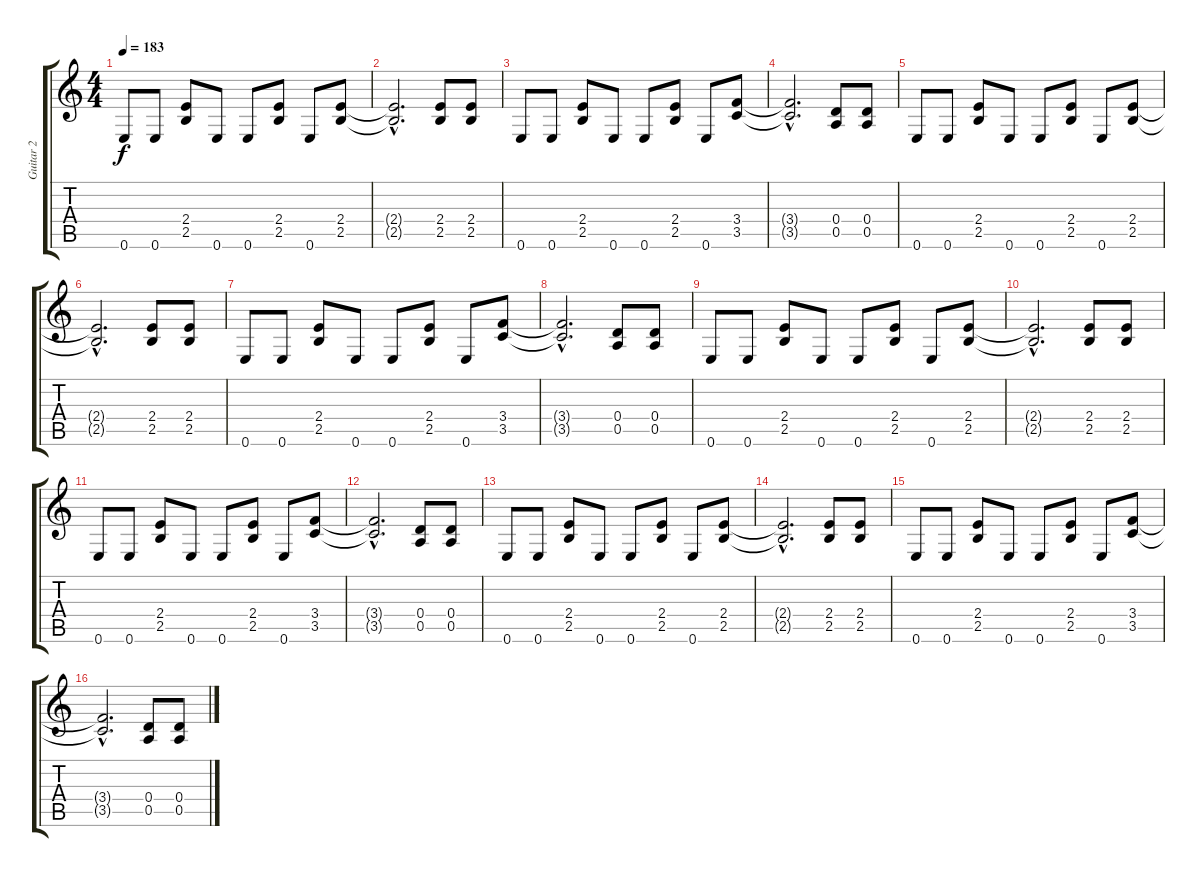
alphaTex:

\track ("Guitar 2" "Guitar 2") {instrument overdrivenguitar}
\staff {score tabs}
\tuning (E4 B3 G3 D3 A2 E2) {hide}
\ts (4 4)
\tempo 183
\clef g2
\ks c
0.6.8{dy f} 0.6.8 (2.4 2.5).8 0.6.8 0.6.8 (2.4 2.5).8 0.6.8 (2.4 2.5).8 |
(2.4{hac t} 2.5{hac t}).2{d} (2.4 2.5).8 (2.4 2.5).8 |
0.6.8 0.6.8 (2.4 2.5).8 0.6.8 0.6.8 (2.4 2.5).8 0.6.8 (3.4 3.5).8 |
(3.4{hac t} 3.5{hac t}).2{d} (0.4 0.5).8 (0.4 0.5).8 |
0.6.8 0.6.8 (2.4 2.5).8 0.6.8 0.6.8 (2.4 2.5).8 0.6.8 (2.4 2.5).8 |
(2.4{hac t} 2.5{hac t}).2{d} (2.4 2.5).8 (2.4 2.5).8 |
0.6.8 0.6.8 (2.4 2.5).8 0.6.8 0.6.8 (2.4 2.5).8 0.6.8 (3.4 3.5).8 |
(3.4{hac t} 3.5{hac t}).2{d} (0.4 0.5).8 (0.4 0.5).8 |
0.6.8 0.6.8 (2.4 2.5).8 0.6.8 0.6.8 (2.4 2.5).8 0.6.8 (2.4 2.5).8 |
(2.4{hac t} 2.5{hac t}).2{d} (2.4 2.5).8 (2.4 2.5).8 |
0.6.8 0.6.8 (2.4 2.5).8 0.6.8 0.6.8 (2.4 2.5).8 0.6.8 (3.4 3.5).8 |
(3.4{hac t} 3.5{hac t}).2{d} (0.4 0.5).8 (0.4 0.5).8 |
0.6.8 0.6.8 (2.4 2.5).8 0.6.8 0.6.8 (2.4 2.5).8 0.6.8 (2.4 2.5).8 |
(2.4{hac t} 2.5{hac t}).2{d} (2.4 2.5).8 (2.4 2.5).8 |
0.6.8 0.6.8 (2.4 2.5).8 0.6.8 0.6.8 (2.4 2.5).8 0.6.8 (3.4 3.5).8 |
(3.4{hac t} 3.5{hac t}).2{d} (0.4 0.5).8 (0.4 0.5).8
